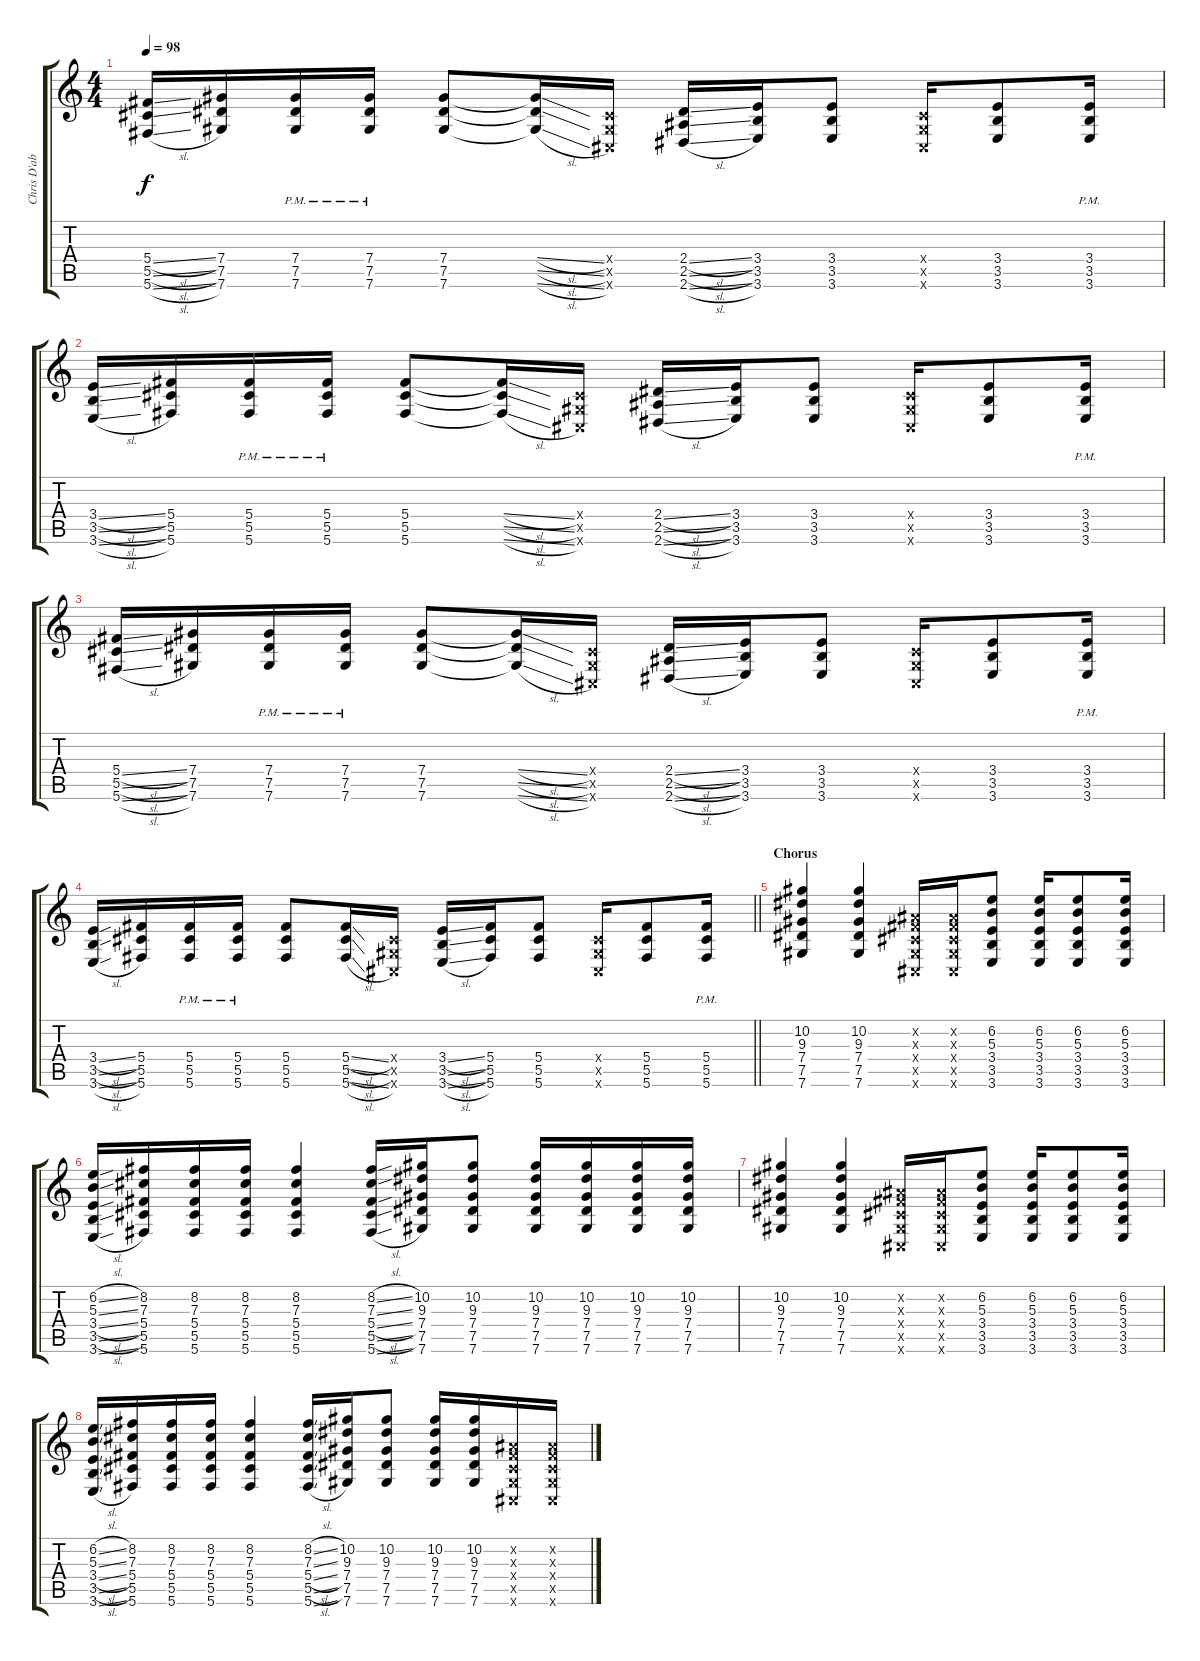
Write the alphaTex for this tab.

\track ("Chris D'abaldo (Rhythm Guitar)" "Chris D'ab") {instrument distortionguitar}
\staff {score tabs}
\tuning (Eb4 Bb3 Gb3 Db3 Ab2 Db2) {hide}
\ts (4 4)
\tempo 98
\clef g2
\ks c
(5.4{sl} 5.5{sl} 5.6{sl}).16{dy f} (7.4 7.5 7.6).16 (7.4{pm} 7.5{pm} 7.6{pm}).16 (7.4{pm} 7.5{pm} 7.6{pm}).16 (7.4 7.5 7.6).8 (7.4{sl t} 7.5{sl t} 7.6{sl t}).16 (0.4{x} 0.5{x} 0.6{x}).16 (2.4{sl} 2.5{sl} 2.6{sl}).16 (3.4 3.5 3.6).16 (3.4 3.5 3.6).8 (0.4{x} 0.5{x} 0.6{x}).16 (3.4 3.5 3.6).8 (3.4{pm} 3.5{pm} 3.6{pm}).16 |
(3.4{sl} 3.5{sl} 3.6{sl}).16 (5.4 5.5 5.6).16 (5.4{pm} 5.5{pm} 5.6{pm}).16 (5.4{pm} 5.5{pm} 5.6{pm}).16 (5.4 5.5 5.6).8 (5.4{sl t} 5.5{sl t} 5.6{sl t}).16 (0.4{x} 0.5{x} 0.6{x}).16 (2.4{sl} 2.5{sl} 2.6{sl}).16 (3.4 3.5 3.6).16 (3.4 3.5 3.6).8 (0.4{x} 0.5{x} 0.6{x}).16 (3.4 3.5 3.6).8 (3.4{pm} 3.5{pm} 3.6{pm}).16 |
(5.4{sl} 5.5{sl} 5.6{sl}).16 (7.4 7.5 7.6).16 (7.4{pm} 7.5{pm} 7.6{pm}).16 (7.4{pm} 7.5{pm} 7.6{pm}).16 (7.4 7.5 7.6).8 (7.4{sl t} 7.5{sl t} 7.6{sl t}).16 (0.4{x} 0.5{x} 0.6{x}).16 (2.4{sl} 2.5{sl} 2.6{sl}).16 (3.4 3.5 3.6).16 (3.4 3.5 3.6).8 (0.4{x} 0.5{x} 0.6{x}).16 (3.4 3.5 3.6).8 (3.4{pm} 3.5{pm} 3.6{pm}).16 |
\barLineRight lightlight
(3.4{sl} 3.5{sl} 3.6{sl}).16 (5.4 5.5 5.6).16 (5.4{pm} 5.5{pm} 5.6{pm}).16 (5.4{pm} 5.5{pm} 5.6{pm}).16 (5.4 5.5 5.6).8 (5.4{sl} 5.5{sl} 5.6{sl}).16 (0.4{x} 0.5{x} 0.6{x}).16 (3.4{sl} 3.5{sl} 3.6{sl}).16 (5.4 5.5 5.6).16 (5.4 5.5 5.6).8 (0.4{x} 0.5{x} 0.6{x}).16 (5.4 5.5 5.6).8 (5.4{pm} 5.5{pm} 5.6{pm}).16 |
\section ("" "Chorus")
(10.2 9.3 7.4 7.5 7.6).4 (10.2 9.3 7.4 7.5 7.6).4 (0.2{x} 0.3{x} 0.4{x} 0.5{x} 0.6{x}).16 (0.2{x} 0.3{x} 0.4{x} 0.5{x} 0.6{x}).16 (6.2 5.3 3.4 3.5 3.6).8 (6.2 5.3 3.4 3.5 3.6).16 (6.2 5.3 3.4 3.5 3.6).8 (6.2 5.3 3.4 3.5 3.6).16 |
(6.2{sl} 5.3{sl} 3.4{sl} 3.5{sl} 3.6{sl}).16 (8.2 7.3 5.4 5.5 5.6).16 (8.2 7.3 5.4 5.5 5.6).16 (8.2 7.3 5.4 5.5 5.6).16 (8.2 7.3 5.4 5.5 5.6).4 (8.2{sl} 7.3{sl} 5.4{sl} 5.5{sl} 5.6{sl}).16 (10.2 9.3 7.4 7.5 7.6).16 (10.2 9.3 7.4 7.5 7.6).8 (10.2 9.3 7.4 7.5 7.6).16 (10.2 9.3 7.4 7.5 7.6).16 (10.2 9.3 7.4 7.5 7.6).16 (10.2 9.3 7.4 7.5 7.6).16 |
(10.2 9.3 7.4 7.5 7.6).4 (10.2 9.3 7.4 7.5 7.6).4 (0.2{x} 0.3{x} 0.4{x} 0.5{x} 0.6{x}).16 (0.2{x} 0.3{x} 0.4{x} 0.5{x} 0.6{x}).16 (6.2 5.3 3.4 3.5 3.6).8 (6.2 5.3 3.4 3.5 3.6).16 (6.2 5.3 3.4 3.5 3.6).8 (6.2 5.3 3.4 3.5 3.6).16 |
(6.2{sl} 5.3{sl} 3.4{sl} 3.5{sl} 3.6{sl}).16 (8.2 7.3 5.4 5.5 5.6).16 (8.2 7.3 5.4 5.5 5.6).16 (8.2 7.3 5.4 5.5 5.6).16 (8.2 7.3 5.4 5.5 5.6).4 (8.2{sl} 7.3{sl} 5.4{sl} 5.5{sl} 5.6{sl}).16 (10.2 9.3 7.4 7.5 7.6).16 (10.2 9.3 7.4 7.5 7.6).8 (10.2 9.3 7.4 7.5 7.6).16 (10.2 9.3 7.4 7.5 7.6).16 (0.2{x} 0.3{x} 0.4{x} 0.5{x} 0.6{x}).16 (0.2{x} 0.3{x} 0.4{x} 0.5{x} 0.6{x}).16
